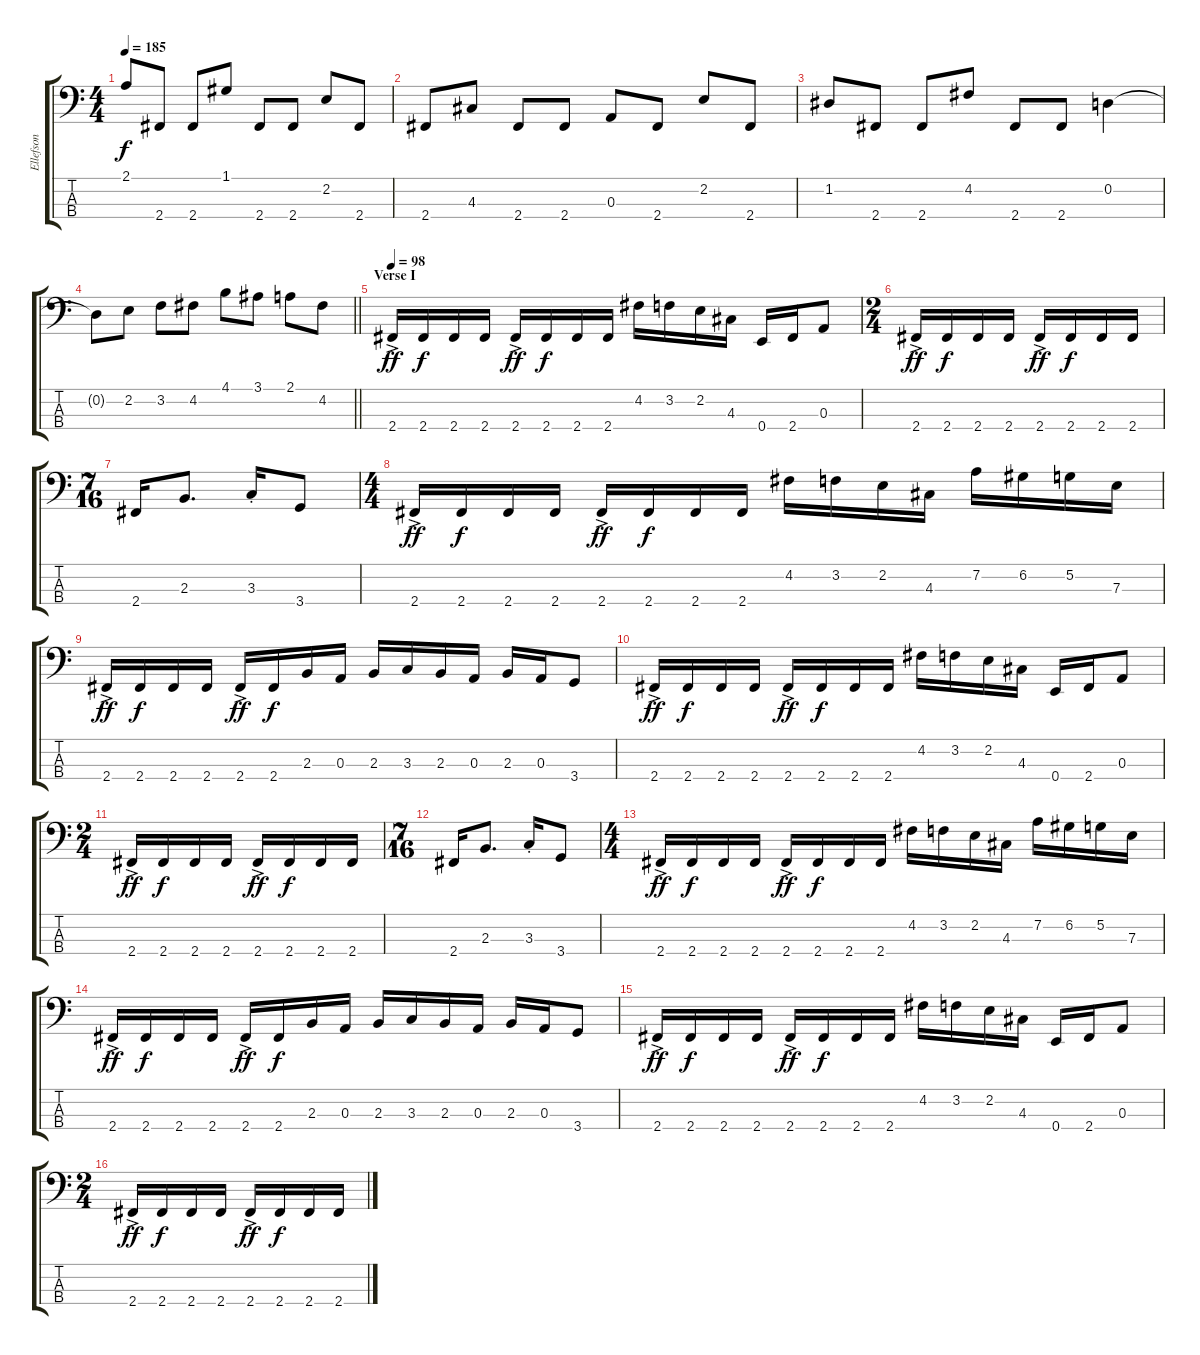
\track ("Ellefson" "Ellefson") {instrument electricbasspick}
\staff {score tabs}
\tuning (G2 D2 A1 E1) {hide}
\ts (4 4)
\tempo 185
\clef f4
\ks c
2.1.8{dy f} 2.4.8 2.4.8 1.1.8 2.4.8 2.4.8 2.2.8 2.4.8 |
2.4.8 4.3.8 2.4.8 2.4.8 0.3.8 2.4.8 2.2.8 2.4.8 |
1.2.8 2.4.8 2.4.8 4.2.8 2.4.8 2.4.8 0.2.4 |
\barLineRight lightlight
0.2{t}.8 2.2.8 3.2.8 4.2.8 4.1.8 3.1.8 2.1.8 4.2.8 |
\section ("" "Verse I")
\tempo 96
\tempo 98
2.4{ac}.16{dy ff} 2.4.16{dy f} 2.4.16 2.4.16 2.4{ac}.16{dy ff} 2.4.16{dy f} 2.4.16 2.4.16 4.2.16 3.2.16 2.2.16 4.3.16 0.4.16 2.4.16 0.3.8 |
\ts (2 4)
2.4{ac}.16{dy ff} 2.4.16{dy f} 2.4.16 2.4.16 2.4{ac}.16{dy ff} 2.4.16{dy f} 2.4.16 2.4.16 |
\ts (7 16)
2.4.16 2.3.8{d} 3.3{st}.16 3.4.8 |
\ts (4 4)
2.4{ac}.16{dy ff} 2.4.16{dy f} 2.4.16 2.4.16 2.4{ac}.16{dy ff} 2.4.16{dy f} 2.4.16 2.4.16 4.2.16 3.2.16 2.2.16 4.3.16 7.2.16 6.2.16 5.2.16 7.3.16 |
2.4{ac}.16{dy ff} 2.4.16{dy f} 2.4.16 2.4.16 2.4{ac}.16{dy ff} 2.4.16{dy f} 2.3.16 0.3.16 2.3.16 3.3.16 2.3.16 0.3.16 2.3.16 0.3.16 3.4.8 |
2.4{ac}.16{dy ff} 2.4.16{dy f} 2.4.16 2.4.16 2.4{ac}.16{dy ff} 2.4.16{dy f} 2.4.16 2.4.16 4.2.16 3.2.16 2.2.16 4.3.16 0.4.16 2.4.16 0.3.8 |
\ts (2 4)
2.4{ac}.16{dy ff} 2.4.16{dy f} 2.4.16 2.4.16 2.4{ac}.16{dy ff} 2.4.16{dy f} 2.4.16 2.4.16 |
\ts (7 16)
2.4.16 2.3.8{d} 3.3{st}.16 3.4.8 |
\ts (4 4)
2.4{ac}.16{dy ff} 2.4.16{dy f} 2.4.16 2.4.16 2.4{ac}.16{dy ff} 2.4.16{dy f} 2.4.16 2.4.16 4.2.16 3.2.16 2.2.16 4.3.16 7.2.16 6.2.16 5.2.16 7.3.16 |
2.4{ac}.16{dy ff} 2.4.16{dy f} 2.4.16 2.4.16 2.4{ac}.16{dy ff} 2.4.16{dy f} 2.3.16 0.3.16 2.3.16 3.3.16 2.3.16 0.3.16 2.3.16 0.3.16 3.4.8 |
2.4{ac}.16{dy ff} 2.4.16{dy f} 2.4.16 2.4.16 2.4{ac}.16{dy ff} 2.4.16{dy f} 2.4.16 2.4.16 4.2.16 3.2.16 2.2.16 4.3.16 0.4.16 2.4.16 0.3.8 |
\ts (2 4)
2.4{ac}.16{dy ff} 2.4.16{dy f} 2.4.16 2.4.16 2.4{ac}.16{dy ff} 2.4.16{dy f} 2.4.16 2.4.16
